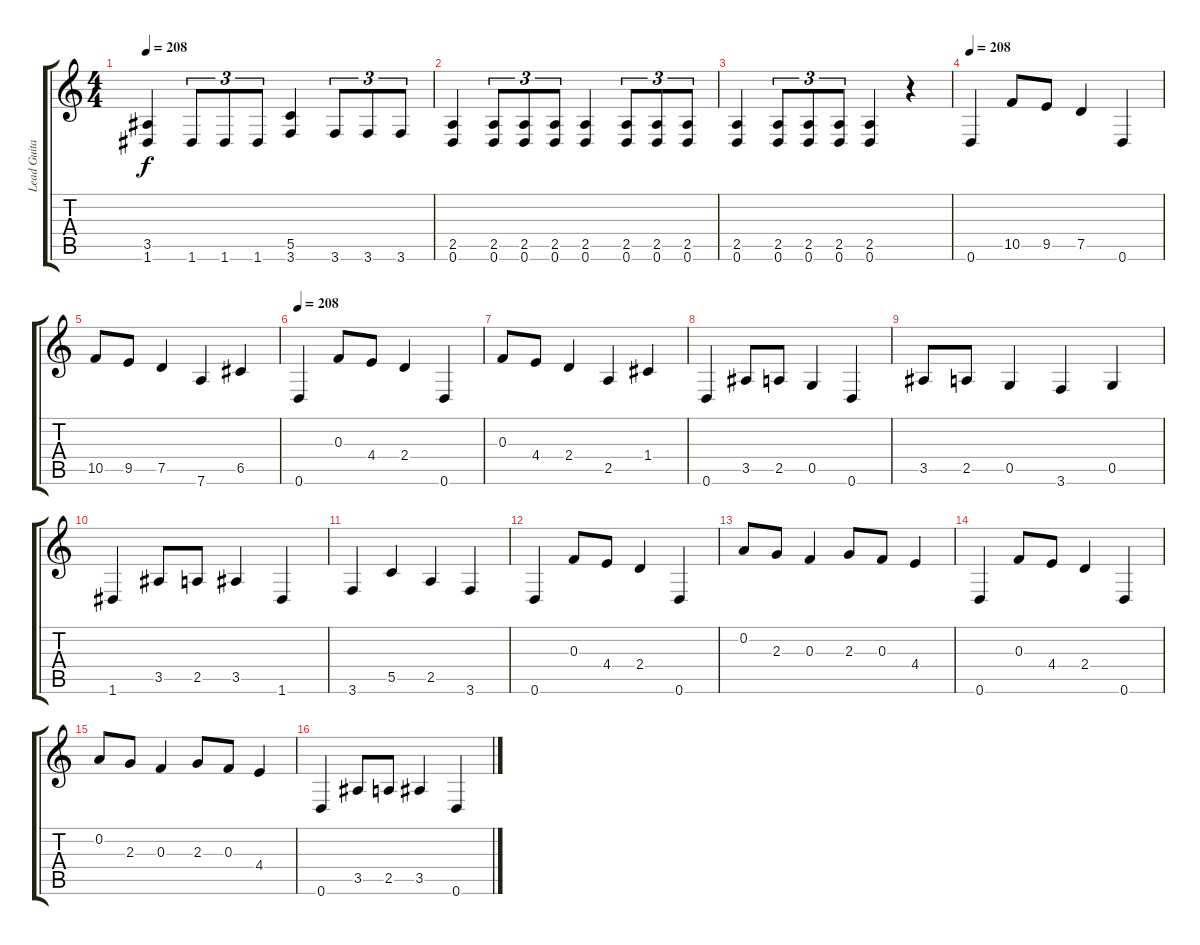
\track ("Lead Guitar" "Lead Guita") {instrument distortionguitar}
\staff {score tabs}
\tuning (D4 A3 F3 C3 G2 D2) {hide}
\ts (4 4)
\tempo 208
\clef g2
\ks c
(3.5 1.6).4{dy f} 1.6.8{tu (3 2)} 1.6.8{tu (3 2)} 1.6.8{tu (3 2)} (5.5 3.6).4 3.6.8{tu (3 2)} 3.6.8{tu (3 2)} 3.6.8{tu (3 2)} |
(2.5 0.6).4 (2.5 0.6).8{tu (3 2)} (2.5 0.6).8{tu (3 2)} (2.5 0.6).8{tu (3 2)} (2.5 0.6).4 (2.5 0.6).8{tu (3 2)} (2.5 0.6).8{tu (3 2)} (2.5 0.6).8{tu (3 2)} |
(2.5 0.6).4 (2.5 0.6).8{tu (3 2)} (2.5 0.6).8{tu (3 2)} (2.5 0.6).8{tu (3 2)} (2.5 0.6).4 r.4 |
\tempo 208
0.6.4 10.5.8 9.5.8 7.5.4 0.6.4 |
10.5.8 9.5.8 7.5.4 7.6.4 6.5.4 |
\tempo 208
0.6.4 0.3.8 4.4.8 2.4.4 0.6.4 |
0.3.8 4.4.8 2.4.4 2.5.4 1.4.4 |
0.6.4 3.5.8 2.5.8 0.5.4 0.6.4 |
3.5.8 2.5.8 0.5.4 3.6.4 0.5.4 |
1.6.4 3.5.8 2.5.8 3.5.4 1.6.4 |
3.6.4 5.5.4 2.5.4 3.6.4 |
0.6.4 0.3.8 4.4.8 2.4.4 0.6.4 |
0.2.8 2.3.8 0.3.4 2.3.8 0.3.8 4.4.4 |
0.6.4 0.3.8 4.4.8 2.4.4 0.6.4 |
0.2.8 2.3.8 0.3.4 2.3.8 0.3.8 4.4.4 |
0.6.4 3.5.8 2.5.8 3.5.4 0.6.4
